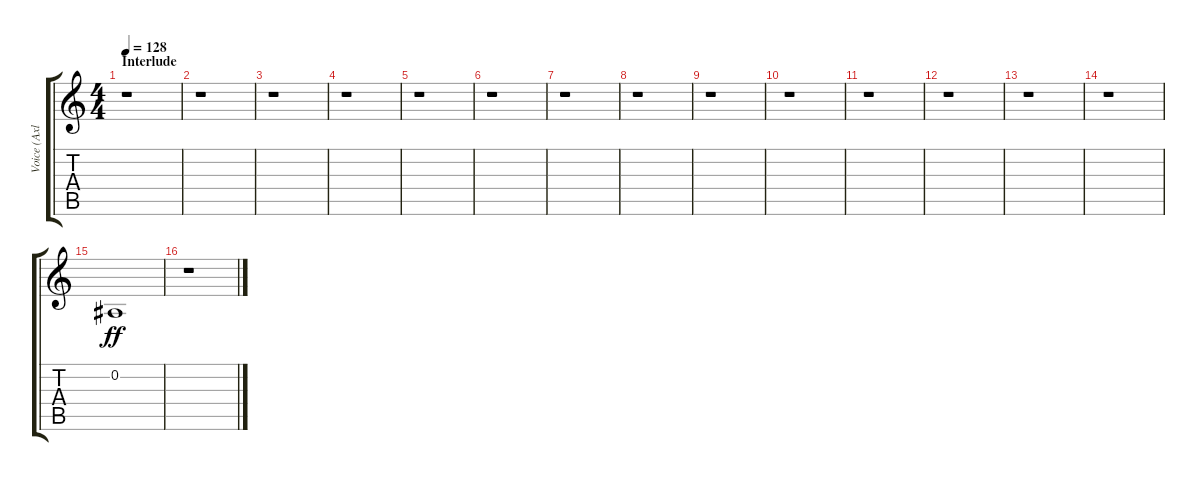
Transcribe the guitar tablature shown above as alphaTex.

\track ("Voice (Axl)" "Voice (Axl") {instrument lead2sawtooth}
\staff {score tabs}
\tuning (Eb4 Bb3 Gb3 Db3 Ab2 Eb2) {hide}
\ts (4 4)
\section ("" "Interlude")
\tempo 128
\clef g2
\ks c
r.1{dy ff} |
r.1 |
r.1 |
r.1 |
r.1 |
r.1 |
r.1 |
r.1 |
r.1 |
r.1 |
r.1 |
r.1 |
r.1 |
r.1 |
0.2.1 |
r.1
